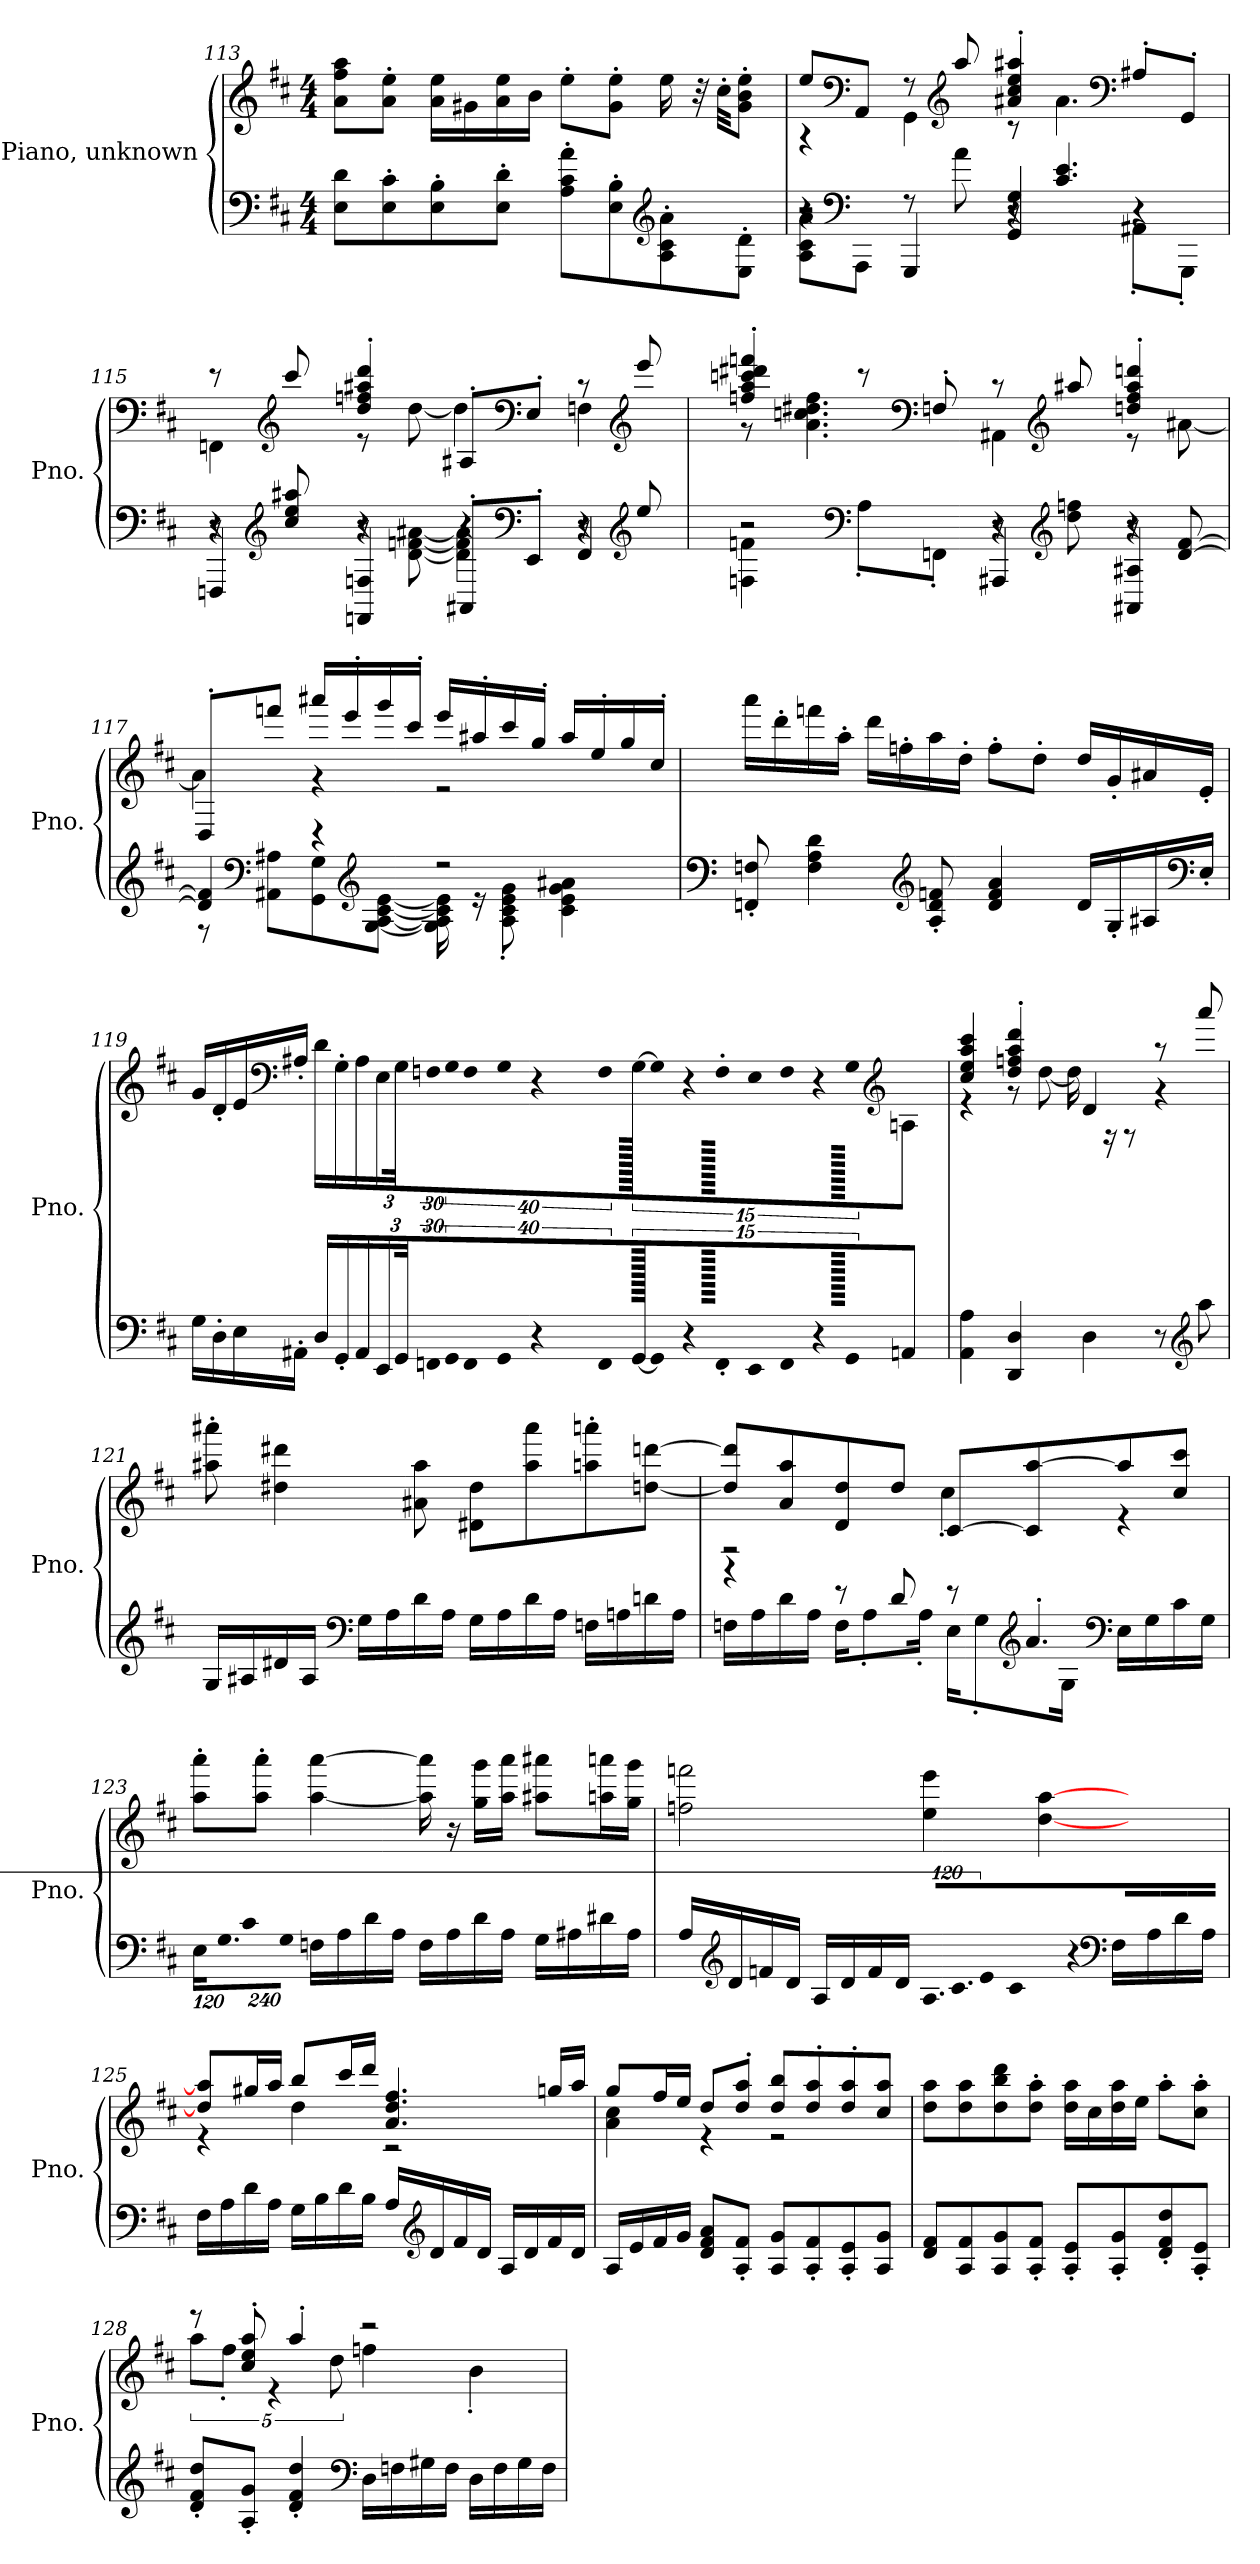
**kern	**kern
*part1	*part1
*staff2	*staff1
*I"Piano, unknown	*
*I'Pno.	*
!!LO:LB:g=z
*clefF4	*clefG2
*k[f#c#]	*k[f#c#]
*M4/4	*M4/4
=113	=113
8E\ 8d\L	8a\ 8ff#\ 8aa\L
8E\' 8c#\'	8a\' 8ee\'J
8E\' 8B\'	16a\ 16ee\LL
.	16g#X\
8E\' 8d\'J	16a\ 16ee\
.	16b\JJ
8A\' 8c#\' 8a\'L	8ee'\L
8E\' 8B\'	8g#\' 8ee\'J
*clefG2	*
8A\' 8c#\' 8a\'	16ee\
.	32r
.	32cc#'\KKL
8E\' 8d\'J	8g#\' 8b\' 8ee\'J
=114	=114
*^	*^
*	*^	*	*
2r	8A\ 8c#\ 8a\L	4r	8ee/L	4r
*clefF4	*	*	*clefF4	*
.	8AAA\J	.	8AA/J	.
.	8r	4GGG/	8r	4GG\
*	*	*	*clefG2	*
.	8a\	.	8aa/	.
8r	4r	4GG/ 4G/	4a#X/' 4cc#/' 4ee/' 4aa#X/'	8r
4.c#/ 4.e/	.	.	.	4.a#\
*	*	*	*clefF4	*
.	8AA#X'\L	4r	8A#X'/L	.
.	8GGG'\J	.	8GG'/J	.
!!LO:PB:g=z	!!
=115	=115	=115	=115	=115
8r	4r	4FFFn/	8r	4FFn\
*clefG2	*	*	*clefG2	*
8cc#/ 8ee/ 8aa#X/	.	.	8ccc#/	.
4r	8r	4FFn/ 4Fn/	4dd/' 4ffn/' 4aa#X/' 4ddd/'	8r
.	[8d\ [8fn\ [8a#X\	.	.	[8dd\
8AA#X'/L	4d\] 4f\] 4a#\]	4r	8A#X'/L	4dd\]
*clefF4	*	*	*clefF4	*
8EE'/J	.	.	8E'/J	.
8r	4r	4FF/	8r	4Fn\
*clefG2	*	*	*clefG2	*
8ee/	.	.	8eee/	.
=116	=116	=116	=116	=116
2r	4Fn\ 4fn\	2r	4ffn/' 4aa/' 4cccn/' 4ddd#X/' 4fffn/'	8r
.	.	.	.	4.a\ 4.ccn\ 4.dd#X\ 4.ff\
*clefF4	*	*	*	*
.	8A'\L	.	8r	.
*	*	*	*clefF4	*
.	8FFn'\J	.	8Fn'/	.
4r	8r	4AAA#X/	8r	4AA#X\
*clefG2	*	*	*clefG2	*
.	8dd\ 8ffn\	.	8aa#X/	.
8r	4r	4AA#X/ 4A#X/	4ddn/' 4ff/' 4aa#/' 4dddn/'	8r
[8d/ [8f/	.	.	.	[8a#X\
*	*v	*v	*	*
!!LO:LB:g=z	!!
=117	=117	=117	=117
4d/] 4f/]	8r	8D'/L	4a#\]
*clefF4	*	*	*
.	8AA#X\ 8A#X\L	8fffn/J	.
4r	8GG\ 8G\	16aaa#X/LL	4r
.	.	16eee'/	.
*clefG2	*	*	*
.	[8G\ [8A#\ [8c#\ [8e\J	16ggg/	.
.	.	16ccc#'/JJ	.
2r	16G\] 16A#\] 16c#\] 16e\]	16eee/LL	2r
.	16r	16aa#X'/	.
.	8A#\' 8c#\' 8e\' 8g\'	16ccc#/	.
.	.	16gg'/JJ	.
.	4c#\ 4e\ 4g\ 4a#X\	16aa#/LL	.
.	.	16ee'/	.
.	.	16gg/	.
.	.	16cc#'/JJ	.
*v	*v	*	*
*	*v	*v
=118	=118
*clefF4	*
8FFn/' 8Fn/'	16aaa\LL
.	16ddd'\
4F\ 4A\ 4d\	16fffn\
.	16aa'\JJ
.	16ddd\LL
.	16ffn'\
*clefG2	*
8A/' 8d/' 8fn/'	16aa\
.	16dd'\JJ
4d/ 4f/ 4a/	8ff'\L
.	8dd'\J
16d/LL	16dd/LL
16G'/	16g'/
16A#X/	16a#X/
*clefF4	*
16E'/JJ	16e'/JJ
!!LO:LB:g=z
=119	=119
16G\LL	16g/LL
16D'\	16d'/
16E\	16e/
*	*clefF4
16AA#X'\JJ	16A#X'/JJ
16D/LL	16d\LL
16GG'/	16G'\
16AA#/	16A#\
*Xbrackettup	*Xbrackettup
24EE/	24E\
48GG/L	48G\L
*brackettup	*
!LO:N:vis=64	!
*	*brackettup
!	!LO:N:vis=64
960%17FFn/K	960%17Fn\K
!LO:N:vis=32	!LO:N:vis=32
640%23GG/	640%23G\
!LO:N:vis=64	!LO:N:vis=64
960%17FF/L	960%17F\L
!LO:N:vis=64	!LO:N:vis=64
960%17GG/JJJJ	960%17G\JJJJ
!LO:N:vis=64	!LO:N:vis=64
960%17r	960%17r
1920ryy	1920ryy
!LO:N:vis=64	!LO:N:vis=64
960%17FF/LLLL	960%17F\LLLL
[1920GG/	[1920G\
640%11GG/JJJ]	640%11G\JJJ]
!LO:N:vis=64	!LO:N:vis=64
960%17r	960%17r
1920ryy	1920ryy
!LO:N:vis=64	!LO:N:vis=64
960%17FF'/LLLL	960%17F'\LLLL
!LO:N:vis=64	!LO:N:vis=64
960%17EE/	960%17E\
!LO:N:vis=64	!LO:N:vis=64
960%17FF/JJJJ	960%17F\JJJJ
!LO:N:vis=64	!LO:N:vis=64
960%17r	960%17r
1920ryy	1920ryy
!LO:N:vis=64	!LO:N:vis=64
960%17GG/	960%17G\
*	*clefG2
4AAn/	4An/
=120	=120
*	*^
4AA\ 4A\	4cc#/ 4ee/ 4aa/ 4ccc#/	4r
4DD/ 4D/	4dd/' 4ffn/' 4aa/' 4ddd/'	8r
.	.	[8dd\
4D\	4d/	16dd\]
.	.	16r
.	.	8r
8r	8r	4r
*clefG2	*	*
8aa\	8aaa/	.
*	*v	*v
!!LO:LB:g=z
=121	=121
16G/LL	8aa#X\' 8aaa#X\'
16A#X/	.
16d#X/	4dd#X\ 4ddd#X\
16A#/JJ	.
*clefF4	*
16G\LL	.
16A#\	.
16d#\	8a#X\ 8aa#\
16A#\JJ	.
16G\LL	8d#X\ 8dd#\L
16A#\	.
16d#\	8aa#\ 8aaa#\
16A#\JJ	.
16Fn\LL	8aan\' 8aaan\'
16An\	.
16dn\	[8ddn\ [8dddn\J
16A\JJ	.
=122	=122
*^	*^
4r	16Fn\LL	8dd/] 8ddd/]L	2r
.	16A\	.	.
.	16d\	8a/ 8aa/	.
.	16A\JJ	.	.
8r	16F\KL	8d/ 8dd/	.
.	8A'\	.	.
8d/	.	8dd/J	.
.	16A'\Jk	.	.
8r	16E\KL	[8c#/L	4cc#'\
.	8G'\	.	.
*clefG2	*	*	*
4.a'/	.	8c#/] [8aa/	.
.	16G\Jk	.	.
*clefF4	*	*	*
.	16E\LL	8aa/]	4r
.	16G\	.	.
.	16c#\	8cc#/ 8ccc#/J	.
.	16G\JJ	.	.
*v	*v	*	*
*	*v	*v
!!LO:LB:g=z
=123	=123
*Xbrackettup	*
*^	*
!LO:N:vis=32.	!	!
*v	*v	*
1920%103E\LLL	8aa\' 8aaa\'L
!LO:N:vis=32.	!
1920%103G\J	.
!LO:N:vis=16	!
1920%137c#\	.
.	8aa\' 8aaa\'J
!LO:N:vis=16	!
1920%137G\JJ	.
16Fn\LL	[4aa\ [4aaa\
16A\	.
16d\	.
16A\JJ	.
16F\LL	16aa\] 16aaa\]
16A\	16r
16d\	16gg\ 16ggg\LL
16A\JJ	16aa\ 16aaa\JJ
16G\LL	8aa#X\ 8aaa#X\L
16A#X\	.
16d#X\	16aan\ 16aaan\L
16A#\JJ	16gg\ 16ggg\JJ
=124	=124
16A/LL	2ffn\ 2fffn\
*clefG2	*
16d/	.
16fn/	.
16d/JJ	.
16A/LL	.
16d/	.
16f/	.
16d/JJ	.
*brackettup	*
!LO:N:vis=32.	!
1920%103A/LLL	4ee\ 4eee\
!LO:N:vis=32.	!
1920%103c#/J	.
!LO:N:vis=16	!
1920%137e/	.
!LO:N:vis=32	!
640%23c#/JJk	.
!LO:N:vis=32	!
640%23r	.
*clefF4	*
.	[4dd\ [4aa\
16F#\LL	.
16A\	.
16d\	.
16A\JJ	.
.	1920ryy
!!LO:LB:g=z
=125	=125
*	*^
16F#\LL	8dd/] 8aa/]L	4r
16A\	.	.
16d\	16gg#X/L	.
16A\JJ	16aa/JJ	.
16G\LL	8bb/L	4dd\
16B\	.	.
16d\	16ccc#/L	.
16B\JJ	16ddd/JJ	.
16A/LL	4.a/ 4.dd/ 4.ff#/	2r
*clefG2	*	*
16d/	.	.
16f#/	.	.
16d/JJ	.	.
16A/LL	.	.
16d/	.	.
16f#/	16ggn/LL	.
16d/JJ	16aa/JJ	.
=126	=126	=126
16A/LL	8gg/L	4a\ 4cc#\
16e/	.	.
16f#/	16ff#/L	.
16g/JJ	16ee/JJ	.
8d/ 8f#/ 8a/L	8dd/L	4r
8A/' 8f#/'J	8dd/' 8aa/'J	.
8A/ 8g/L	8dd/ 8bb/L	2r
8A/' 8f#/'	8dd/' 8aa/'	.
8A/' 8e/'	8dd/' 8aa/'	.
8A/ 8g/J	8cc#/ 8aa/J	.
*	*v	*v
=127	=127
8d/ 8f#/L	8dd\ 8aa\L
8A/ 8f#/	8dd\ 8aa\
8A/ 8g/	8dd\ 8bb\ 8ddd\
8A/' 8f#/'J	8dd\' 8aa\'J
8A/' 8e/'L	16dd\ 16aa\LL
.	16cc#\
8A/' 8g/'	16dd\ 16aa\
.	16ee\JJ
8d/' 8f#/' 8dd/'	8aa'\L
8A/' 8e/'J	8cc#\' 8aa\'J
!!LO:PB:g=z
=128	=128
*	*^
8d/' 8f#/' 8dd/'L	8r	10aa\L
.	.	10ff#'\J
8A/' 8g/'J	8cc#/' 8ee/' 8aa/'	.
.	.	5r
4d/' 4f#/' 4dd/'	4aa'/	.
.	.	10dd\
*clefF4	*	*
16D\LL	2r	4ffn\
16Fn\	.	.
16G#X\	.	.
16F\JJ	.	.
16D\LL	.	4b'\
16F\	.	.
16G#\	.	.
16F\JJ	.	.
*	*v	*v
=	=
*-	*-
